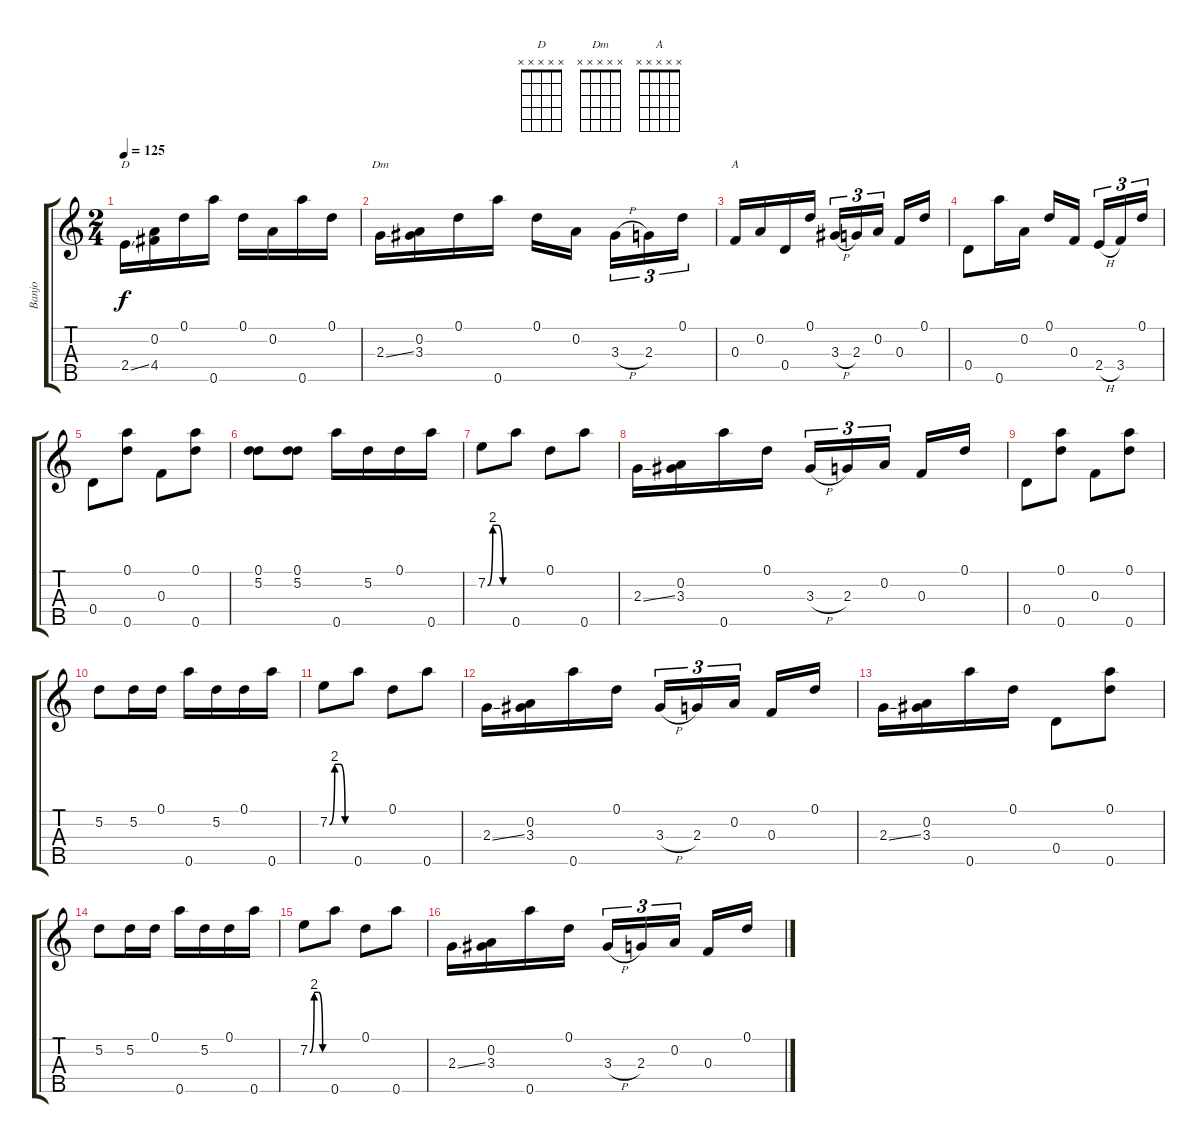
\track ("Banjo" "Banjo") {instrument banjo}
\staff {score tabs}
\tuning (D4 A3 F3 D3 A4) {hide}
\displaytranspose 12
\chord ("D" x x x x x) {firstfret 0}
\chord ("Dm" x x x x x) {firstfret 0}
\chord ("A" x x x x x) {firstfret 0}
\ts (2 4)
\tempo 125
\clef g2
\ks c
2.4{ss}.16{ch "D" dy f} (0.2 4.4).16 0.1.16 0.5.16 0.1.16 0.2.16 0.5.16 0.1.16 |
2.3{ss}.16{ch "Dm"} (0.2 3.3).16 0.1.16 0.5.16 0.1.16 0.2.16 3.3{h}.16{tu (3 2)} 2.3.16{tu (3 2)} 0.1.16{tu (3 2)} |
0.3.16{ch "A"} 0.2.16 0.4.16 0.1.16 3.3{h}.16{tu (3 2)} 2.3.16{tu (3 2)} 0.2.16{tu (3 2)} 0.3.16 0.1.16 |
0.4.8 0.5.16 0.2.16 0.1.16 0.3.16 2.4{h}.16{tu (3 2)} 3.4.16{tu (3 2)} 0.1.16{tu (3 2)} |
0.4.8 (0.1 0.5).8 0.3.8 (0.1 0.5).8 |
(0.1 5.2).8 (0.1 5.2).8 0.5.16 5.2.16 0.1.16 0.5.16 |
7.2{be (custom 0 0 15 8 30 8 45 0 60 0)}.8 0.5.8 0.1.8 0.5.8 |
2.3{ss}.16 (0.2 3.3).16 0.5.16 0.1.16 3.3{h}.16{tu (3 2)} 2.3.16{tu (3 2)} 0.2.16{tu (3 2)} 0.3.16 0.1.16 |
0.4.8 (0.1 0.5).8 0.3.8 (0.1 0.5).8 |
5.2.8 5.2.16 0.1.16 0.5.16 5.2.16 0.1.16 0.5.16 |
7.2{be (custom 0 0 15 8 30 8 45 0 60 0)}.8 0.5.8 0.1.8 0.5.8 |
2.3{ss}.16 (0.2 3.3).16 0.5.16 0.1.16 3.3{h}.16{tu (3 2)} 2.3.16{tu (3 2)} 0.2.16{tu (3 2)} 0.3.16 0.1.16 |
2.3{ss}.16 (0.2 3.3).16 0.5.16 0.1.16 0.4.8 (0.1 0.5).8 |
5.2.8 5.2.16 0.1.16 0.5.16 5.2.16 0.1.16 0.5.16 |
7.2{be (custom 0 0 15 8 30 8 45 0 60 0)}.8 0.5.8 0.1.8 0.5.8 |
2.3{ss}.16 (0.2 3.3).16 0.5.16 0.1.16 3.3{h}.16{tu (3 2)} 2.3.16{tu (3 2)} 0.2.16{tu (3 2)} 0.3.16 0.1.16
